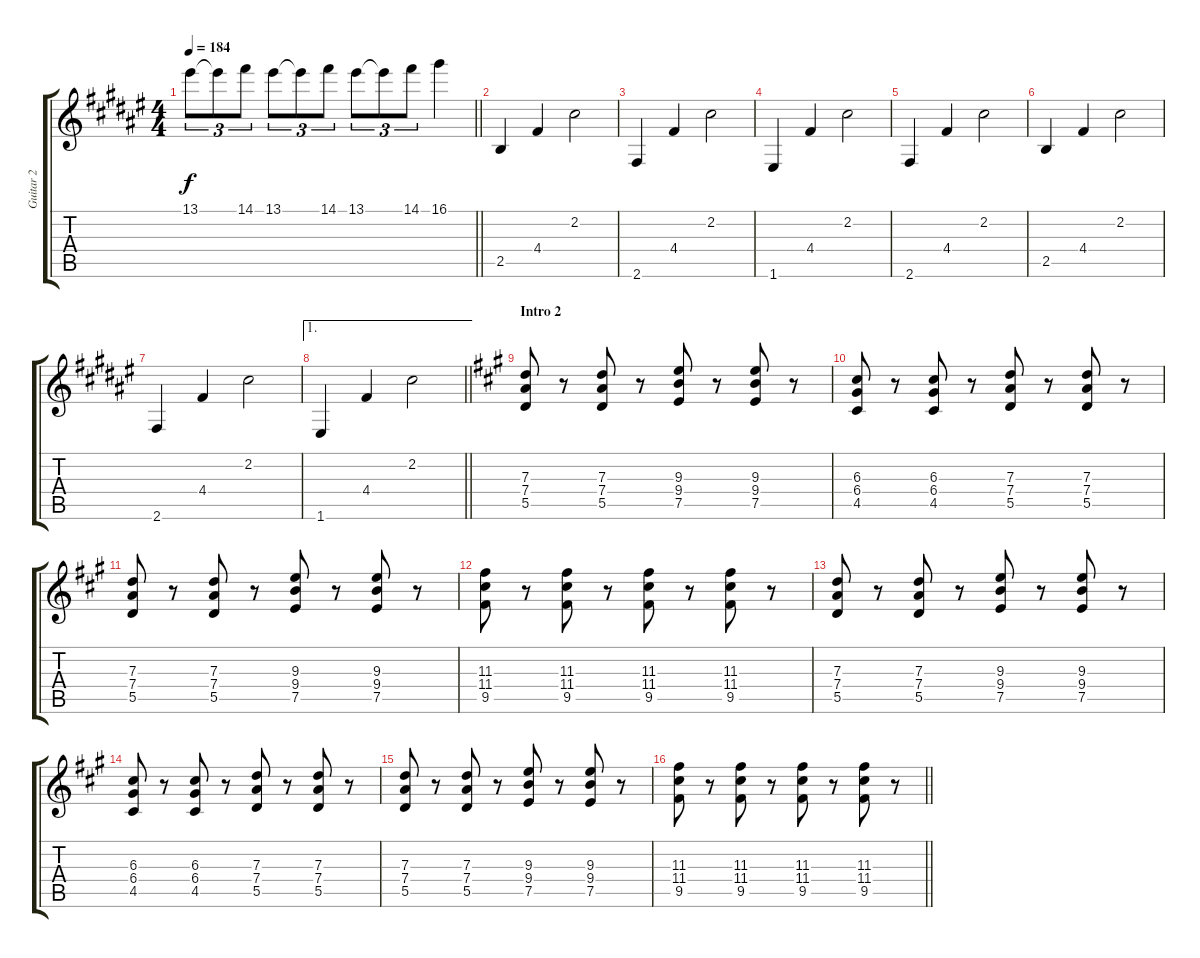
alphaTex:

\track ("Guitar 2" "Guitar 2") {instrument overdrivenguitar}
\staff {score tabs}
\tuning (E4 B3 G3 D3 A2 E2) {hide}
\ts (4 4)
\tempo 184
\clef g2
\barLineRight lightlight
\ks f#
13.1.8{tu (3 2) dy f} 13.1{t}.8{tu (3 2)} 14.1.8{tu (3 2)} 13.1.8{tu (3 2)} 13.1{t}.8{tu (3 2)} 14.1.8{tu (3 2)} 13.1.8{tu (3 2)} 13.1{t}.8{tu (3 2)} 14.1.8{tu (3 2)} 16.1.4 |
2.5.4 4.4.4 2.2.2 |
2.6.4 4.4.4 2.2.2 |
1.6.4 4.4.4 2.2.2 |
2.6.4 4.4.4 2.2.2 |
2.5.4 4.4.4 2.2.2 |
2.6.4 4.4.4 2.2.2 |
\ae 1
\barLineRight lightlight
1.6.4 4.4.4 2.2.2 |
\section ("" "Intro 2")
\ks f#minor
(7.3 7.4 5.5).8 r.8 (7.3 7.4 5.5).8 r.8 (9.3 9.4 7.5).8 r.8 (9.3 9.4 7.5).8 r.8 |
(6.3 6.4 4.5).8 r.8 (6.3 6.4 4.5).8 r.8 (7.3 7.4 5.5).8 r.8 (7.3 7.4 5.5).8 r.8 |
(7.3 7.4 5.5).8 r.8 (7.3 7.4 5.5).8 r.8 (9.3 9.4 7.5).8 r.8 (9.3 9.4 7.5).8 r.8 |
(11.3 11.4 9.5).8 r.8 (11.3 11.4 9.5).8 r.8 (11.3 11.4 9.5).8 r.8 (11.3 11.4 9.5).8 r.8 |
(7.3 7.4 5.5).8 r.8 (7.3 7.4 5.5).8 r.8 (9.3 9.4 7.5).8 r.8 (9.3 9.4 7.5).8 r.8 |
(6.3 6.4 4.5).8 r.8 (6.3 6.4 4.5).8 r.8 (7.3 7.4 5.5).8 r.8 (7.3 7.4 5.5).8 r.8 |
(7.3 7.4 5.5).8 r.8 (7.3 7.4 5.5).8 r.8 (9.3 9.4 7.5).8 r.8 (9.3 9.4 7.5).8 r.8 |
\barLineRight lightlight
(11.3 11.4 9.5).8 r.8 (11.3 11.4 9.5).8 r.8 (11.3 11.4 9.5).8 r.8 (11.3 11.4 9.5).8 r.8
